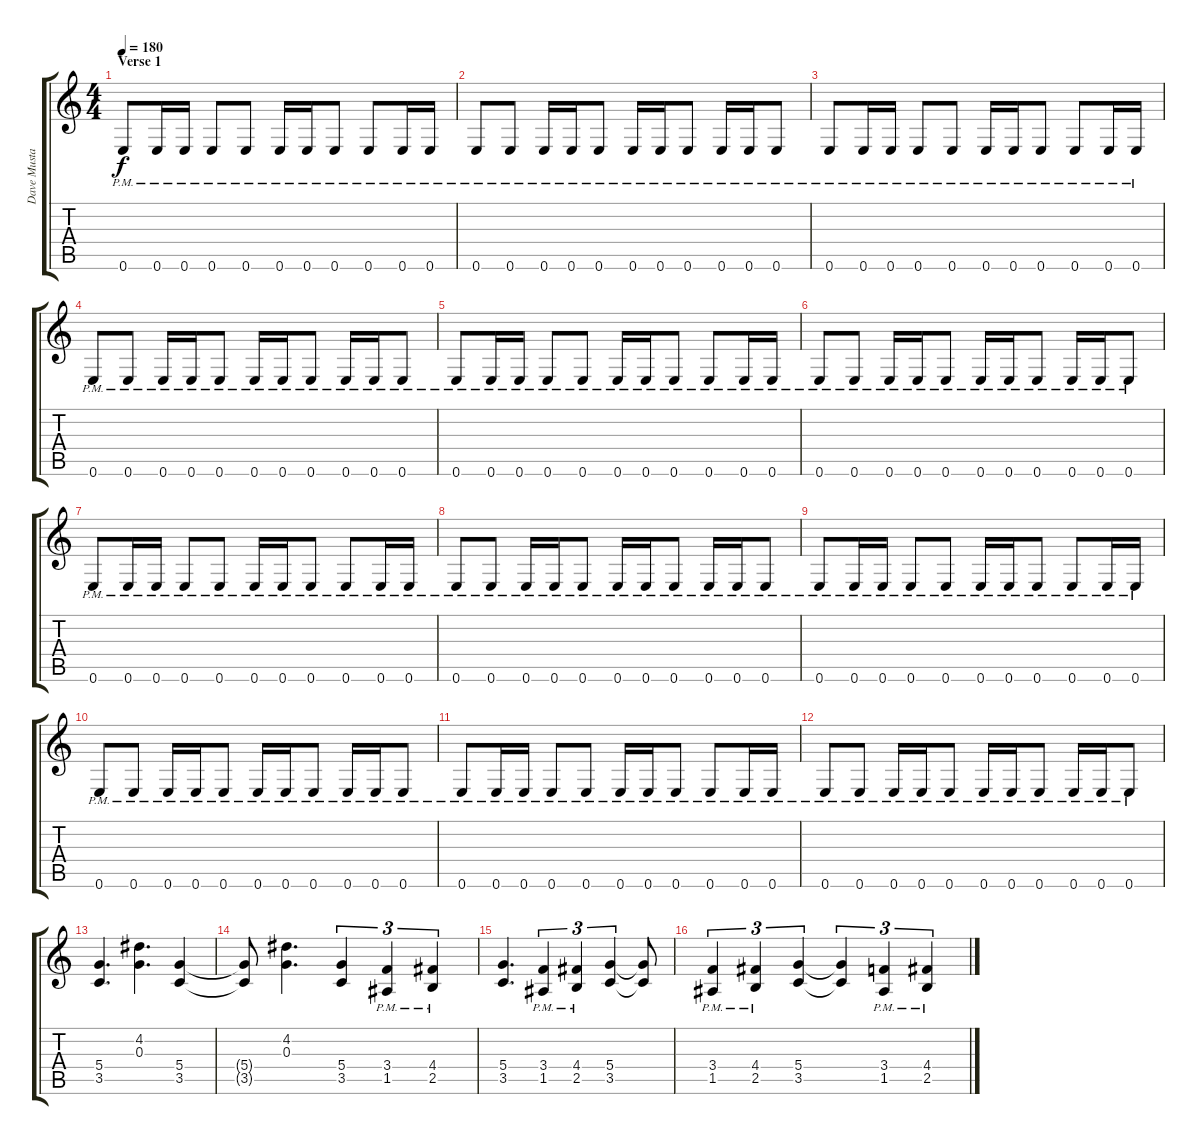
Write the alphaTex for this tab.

\track ("Dave Mustaine" "Dave Musta") {instrument distortionguitar}
\staff {score tabs}
\tuning (E4 B3 G3 D3 A2 E2) {hide}
\ts (4 4)
\section ("" "Verse 1")
\tempo 180
\clef g2
\ks c
0.6{pm}.8{dy f instrument distortionguitar} 0.6{pm}.16 0.6{pm}.16 0.6{pm}.8 0.6{pm}.8 0.6{pm}.16 0.6{pm}.16 0.6{pm}.8 0.6{pm}.8 0.6{pm}.16 0.6{pm}.16 |
0.6{pm}.8 0.6{pm}.8 0.6{pm}.16 0.6{pm}.16 0.6{pm}.8 0.6{pm}.16 0.6{pm}.16 0.6{pm}.8 0.6{pm}.16 0.6{pm}.16 0.6{pm}.8 |
0.6{pm}.8 0.6{pm}.16 0.6{pm}.16 0.6{pm}.8 0.6{pm}.8 0.6{pm}.16 0.6{pm}.16 0.6{pm}.8 0.6{pm}.8 0.6{pm}.16 0.6{pm}.16 |
0.6{pm}.8 0.6{pm}.8 0.6{pm}.16 0.6{pm}.16 0.6{pm}.8 0.6{pm}.16 0.6{pm}.16 0.6{pm}.8 0.6{pm}.16 0.6{pm}.16 0.6{pm}.8 |
0.6{pm}.8 0.6{pm}.16 0.6{pm}.16 0.6{pm}.8 0.6{pm}.8 0.6{pm}.16 0.6{pm}.16 0.6{pm}.8 0.6{pm}.8 0.6{pm}.16 0.6{pm}.16 |
0.6{pm}.8 0.6{pm}.8 0.6{pm}.16 0.6{pm}.16 0.6{pm}.8 0.6{pm}.16 0.6{pm}.16 0.6{pm}.8 0.6{pm}.16 0.6{pm}.16 0.6{pm}.8 |
0.6{pm}.8 0.6{pm}.16 0.6{pm}.16 0.6{pm}.8 0.6{pm}.8 0.6{pm}.16 0.6{pm}.16 0.6{pm}.8 0.6{pm}.8 0.6{pm}.16 0.6{pm}.16 |
0.6{pm}.8 0.6{pm}.8 0.6{pm}.16 0.6{pm}.16 0.6{pm}.8 0.6{pm}.16 0.6{pm}.16 0.6{pm}.8 0.6{pm}.16 0.6{pm}.16 0.6{pm}.8 |
0.6{pm}.8 0.6{pm}.16 0.6{pm}.16 0.6{pm}.8 0.6{pm}.8 0.6{pm}.16 0.6{pm}.16 0.6{pm}.8 0.6{pm}.8 0.6{pm}.16 0.6{pm}.16 |
0.6{pm}.8 0.6{pm}.8 0.6{pm}.16 0.6{pm}.16 0.6{pm}.8 0.6{pm}.16 0.6{pm}.16 0.6{pm}.8 0.6{pm}.16 0.6{pm}.16 0.6{pm}.8 |
0.6{pm}.8 0.6{pm}.16 0.6{pm}.16 0.6{pm}.8 0.6{pm}.8 0.6{pm}.16 0.6{pm}.16 0.6{pm}.8 0.6{pm}.8 0.6{pm}.16 0.6{pm}.16 |
0.6{pm}.8 0.6{pm}.8 0.6{pm}.16 0.6{pm}.16 0.6{pm}.8 0.6{pm}.16 0.6{pm}.16 0.6{pm}.8 0.6{pm}.16 0.6{pm}.16 0.6{pm}.8 |
(5.4 3.5).4{d} (4.2 0.3).4{d} (5.4 3.5).4 |
(5.4{t} 3.5{t}).8 (4.2 0.3).4{d} (5.4 3.5).4{tu (3 2)} (3.4{pm} 1.5{pm}).4{tu (3 2)} (4.4{pm} 2.5{pm}).4{tu (3 2)} |
(5.4 3.5).4{d} (3.4{pm} 1.5{pm}).4{tu (3 2)} (4.4{pm} 2.5{pm}).4{tu (3 2)} (5.4 3.5).4{tu (3 2)} (5.4{t} 3.5{t}).8 |
(3.4{pm} 1.5{pm}).4{tu (3 2)} (4.4{pm} 2.5{pm}).4{tu (3 2)} (5.4 3.5).4{tu (3 2)} (5.4{t} 3.5{t}).4{tu (3 2)} (3.4{pm} 1.5{pm}).4{tu (3 2)} (4.4{pm} 2.5{pm}).4{tu (3 2)}
